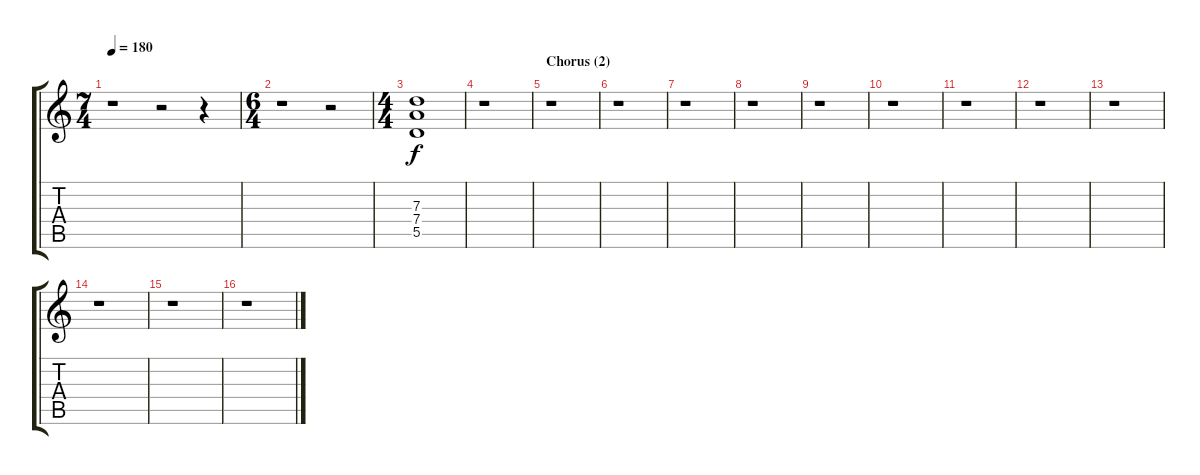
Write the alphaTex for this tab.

\track "" {instrument distortionguitar}
\staff {score tabs}
\tuning (E4 B3 G3 D3 A2 E2) {hide}
\ts (7 4)
\tempo 180
\clef g2
\ks c
r.1{dy f} r.2 r.4 |
\ts (6 4)
r.1 r.2 |
\ts (4 4)
(7.3 7.4 5.5).1 |
r.1{volume 12 instrument distortionguitar} |
\section ("" "Chorus (2)")
r.1 |
r.1 |
r.1 |
r.1 |
r.1 |
r.1 |
r.1 |
r.1 |
r.1 |
r.1 |
r.1 |
r.1
